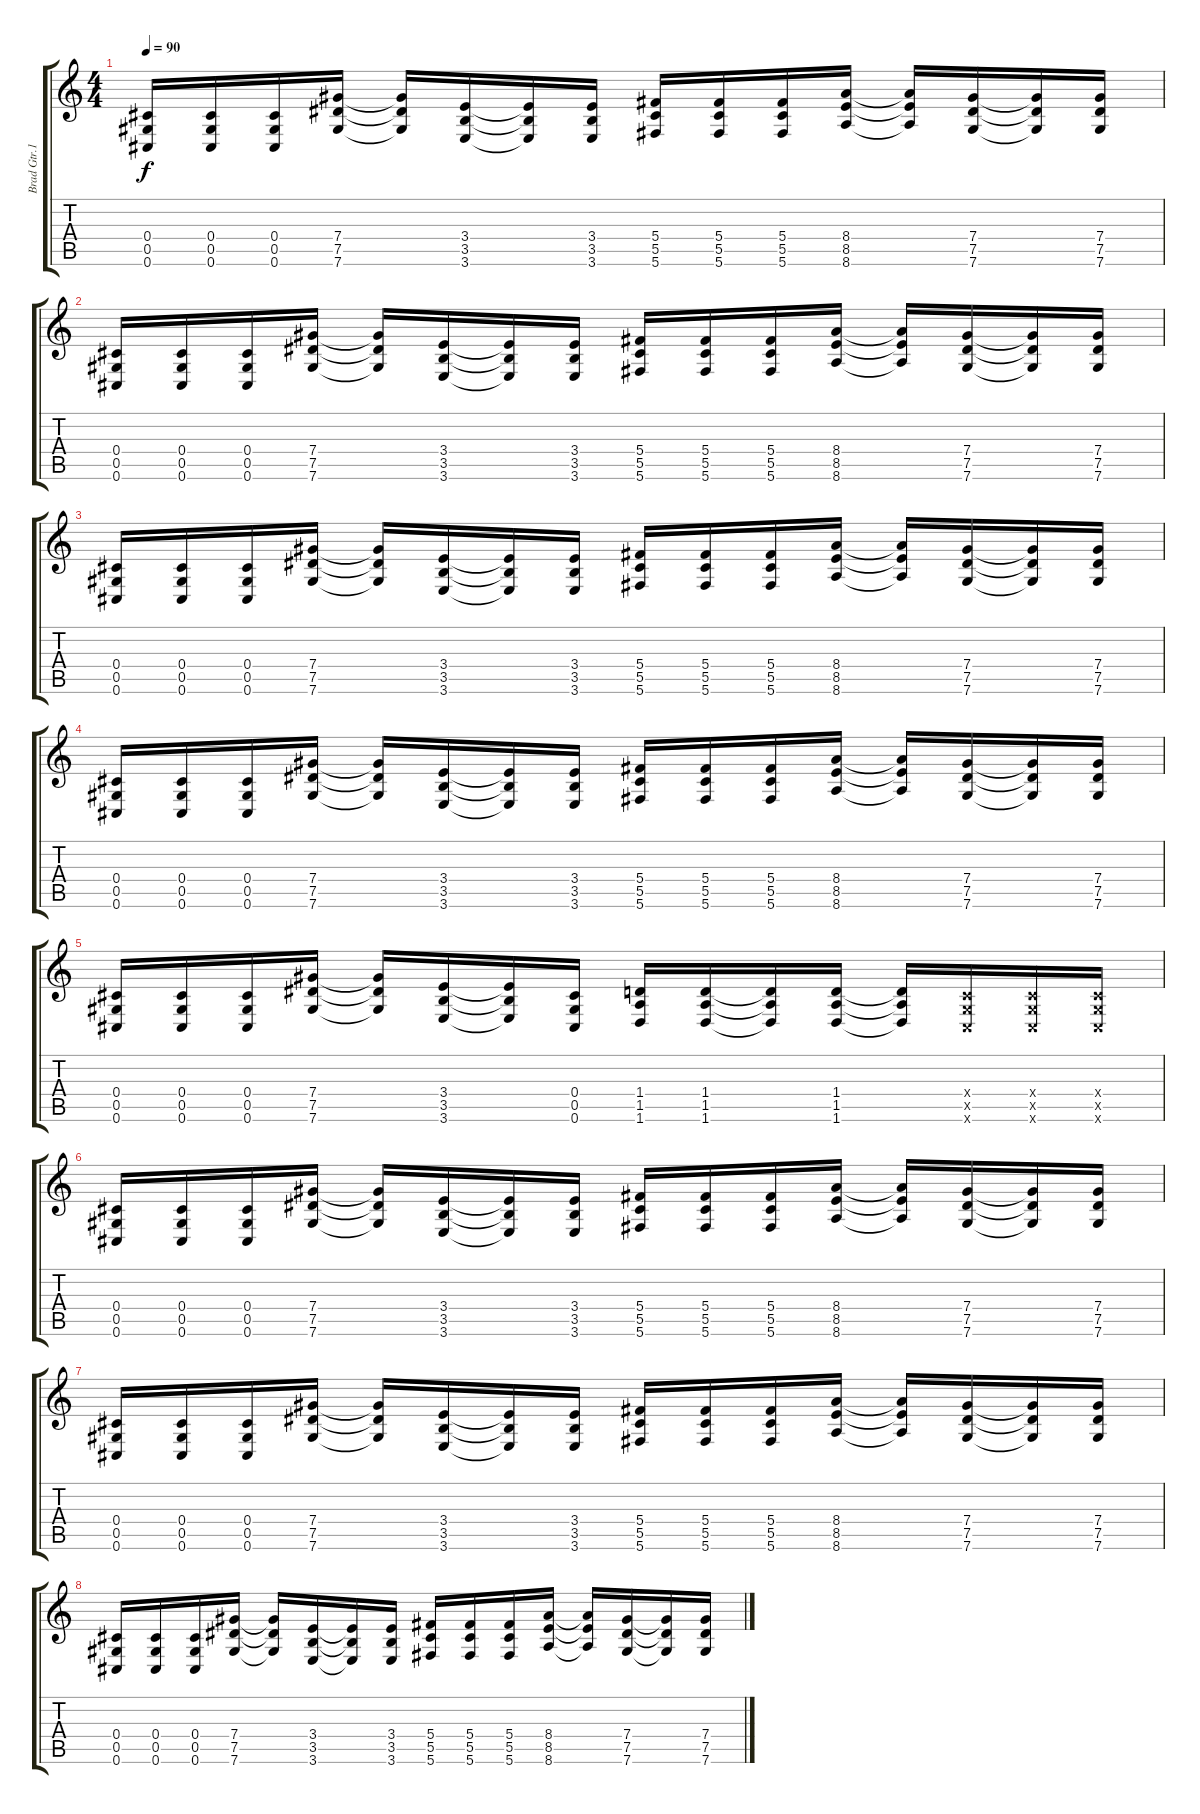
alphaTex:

\track ("Brad Gtr.1" "Brad Gtr.1") {instrument distortionguitar}
\staff {score tabs}
\tuning (Eb4 Bb3 Gb3 Db3 Ab2 Db2) {hide}
\ts (4 4)
\tempo 90
\clef g2
\ks c
(0.4 0.5 0.6).16{dy f} (0.4 0.5 0.6).16 (0.4 0.5 0.6).16 (7.4 7.5 7.6).16 (7.4{t} 7.5{t} 7.6{t}).16 (3.4 3.5 3.6).16 (3.4{t} 3.5{t} 3.6{t}).16 (3.4 3.5 3.6).16 (5.4 5.5 5.6).16 (5.4 5.5 5.6).16 (5.4 5.5 5.6).16 (8.4 8.5 8.6).16 (8.4{t} 8.5{t} 8.6{t}).16 (7.4 7.5 7.6).16 (7.4{t} 7.5{t} 7.6{t}).16 (7.4 7.5 7.6).16 |
(0.4 0.5 0.6).16{volume 9} (0.4 0.5 0.6).16 (0.4 0.5 0.6).16 (7.4 7.5 7.6).16 (7.4{t} 7.5{t} 7.6{t}).16 (3.4 3.5 3.6).16 (3.4{t} 3.5{t} 3.6{t}).16 (3.4 3.5 3.6).16 (5.4 5.5 5.6).16 (5.4 5.5 5.6).16 (5.4 5.5 5.6).16 (8.4 8.5 8.6).16 (8.4{t} 8.5{t} 8.6{t}).16 (7.4 7.5 7.6).16 (7.4{t} 7.5{t} 7.6{t}).16 (7.4 7.5 7.6).16 |
(0.4 0.5 0.6).16 (0.4 0.5 0.6).16 (0.4 0.5 0.6).16 (7.4 7.5 7.6).16 (7.4{t} 7.5{t} 7.6{t}).16 (3.4 3.5 3.6).16 (3.4{t} 3.5{t} 3.6{t}).16 (3.4 3.5 3.6).16 (5.4 5.5 5.6).16 (5.4 5.5 5.6).16 (5.4 5.5 5.6).16 (8.4 8.5 8.6).16 (8.4{t} 8.5{t} 8.6{t}).16 (7.4 7.5 7.6).16 (7.4{t} 7.5{t} 7.6{t}).16 (7.4 7.5 7.6).16 |
(0.4 0.5 0.6).16 (0.4 0.5 0.6).16 (0.4 0.5 0.6).16 (7.4 7.5 7.6).16 (7.4{t} 7.5{t} 7.6{t}).16 (3.4 3.5 3.6).16 (3.4{t} 3.5{t} 3.6{t}).16 (3.4 3.5 3.6).16 (5.4 5.5 5.6).16 (5.4 5.5 5.6).16 (5.4 5.5 5.6).16 (8.4 8.5 8.6).16 (8.4{t} 8.5{t} 8.6{t}).16 (7.4 7.5 7.6).16 (7.4{t} 7.5{t} 7.6{t}).16 (7.4 7.5 7.6).16 |
(0.4 0.5 0.6).16 (0.4 0.5 0.6).16 (0.4 0.5 0.6).16 (7.4 7.5 7.6).16 (7.4{t} 7.5{t} 7.6{t}).16 (3.4 3.5 3.6).16 (3.4{t} 3.5{t} 3.6{t}).16 (0.4 0.5 0.6).16 (1.4 1.5 1.6).16{volume 16} (1.4 1.5 1.6).16 (1.4{t} 1.5{t} 1.6{t}).16 (1.4 1.5 1.6).16 (1.4{t} 1.5{t} 1.6{t}).16 (0.4{x} 0.5{x} 0.6{x}).16 (0.4{x} 0.5{x} 0.6{x}).16 (0.4{x} 0.5{x} 0.6{x}).16 |
(0.4 0.5 0.6).16 (0.4 0.5 0.6).16 (0.4 0.5 0.6).16 (7.4 7.5 7.6).16 (7.4{t} 7.5{t} 7.6{t}).16 (3.4 3.5 3.6).16 (3.4{t} 3.5{t} 3.6{t}).16 (3.4 3.5 3.6).16 (5.4 5.5 5.6).16 (5.4 5.5 5.6).16 (5.4 5.5 5.6).16 (8.4 8.5 8.6).16 (8.4{t} 8.5{t} 8.6{t}).16 (7.4 7.5 7.6).16 (7.4{t} 7.5{t} 7.6{t}).16 (7.4 7.5 7.6).16 |
(0.4 0.5 0.6).16 (0.4 0.5 0.6).16 (0.4 0.5 0.6).16 (7.4 7.5 7.6).16 (7.4{t} 7.5{t} 7.6{t}).16 (3.4 3.5 3.6).16 (3.4{t} 3.5{t} 3.6{t}).16 (3.4 3.5 3.6).16 (5.4 5.5 5.6).16 (5.4 5.5 5.6).16 (5.4 5.5 5.6).16 (8.4 8.5 8.6).16 (8.4{t} 8.5{t} 8.6{t}).16 (7.4 7.5 7.6).16 (7.4{t} 7.5{t} 7.6{t}).16 (7.4 7.5 7.6).16 |
(0.4 0.5 0.6).16 (0.4 0.5 0.6).16 (0.4 0.5 0.6).16 (7.4 7.5 7.6).16 (7.4{t} 7.5{t} 7.6{t}).16 (3.4 3.5 3.6).16 (3.4{t} 3.5{t} 3.6{t}).16 (3.4 3.5 3.6).16 (5.4 5.5 5.6).16 (5.4 5.5 5.6).16 (5.4 5.5 5.6).16 (8.4 8.5 8.6).16 (8.4{t} 8.5{t} 8.6{t}).16 (7.4 7.5 7.6).16 (7.4{t} 7.5{t} 7.6{t}).16 (7.4 7.5 7.6).16
